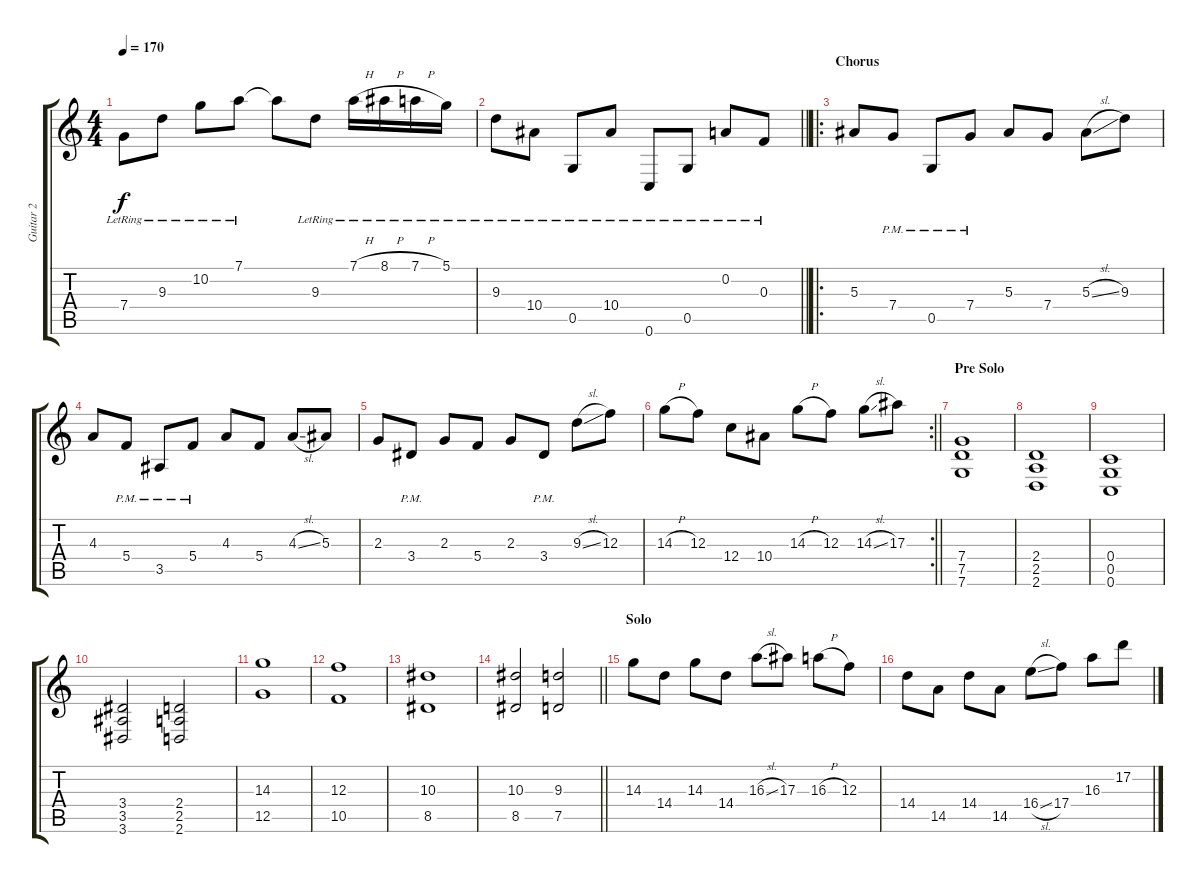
\track ("Guitar 2" "Guitar 2") {instrument distortionguitar}
\staff {score tabs}
\tuning (D4 A3 F3 C3 G2 C2) {hide}
\ts (4 4)
\tempo 170
\clef g2
\ks c
7.4{lr}.8{dy f instrument electricguitarclean} 9.3{lr}.8 10.2{lr}.8 7.1{lr}.8 7.1{t}.8 9.3{lr}.8 7.1{h lr}.16 8.1{h lr}.16 7.1{h lr}.16 5.1{lr}.16 |
\barLineRight lightlight
9.3{lr}.8{instrument distortionguitar} 10.4{lr}.8 0.5{lr}.8 10.4{lr}.8 0.6{lr}.8 0.5{lr}.8 0.2{lr}.8 0.3{lr}.8 |
\ro
\section ("" "Chorus")
5.3.8 7.4{pm}.8 0.5{pm}.8 7.4{pm}.8 5.3.8 7.4.8 5.3{sl}.8 9.3.8 |
4.3.8 5.4{pm}.8 3.5{pm}.8 5.4{pm}.8 4.3.8 5.4.8 4.3{sl}.8 5.3.8 |
2.3.8 3.4{pm}.8 2.3.8 5.4.8 2.3.8 3.4{pm}.8 9.3{sl}.8 12.3.8 |
\rc 2
\barLineRight lightlight
14.3{h}.8 12.3.8 12.4.8 10.4.8 14.3{h}.8 12.3.8 14.3{sl}.8 17.3.8 |
\section ("" "Pre Solo")
(7.4 7.5 7.6).1 |
(2.4 2.5 2.6).1 |
(0.4 0.5 0.6).1 |
(3.4 3.5 3.6).2 (2.4 2.5 2.6).2 |
(14.3 12.5).1 |
(12.3 10.5).1 |
(10.3 8.5).1 |
\barLineRight lightlight
(10.3 8.5).2 (9.3 7.5).2 |
\section ("" "Solo")
14.3.8 14.4.8 14.3.8 14.4.8 16.3{sl}.8 17.3.8 16.3{h}.8 12.3.8 |
14.4.8 14.5.8 14.4.8 14.5.8 16.4{sl}.8 17.4.8 16.3.8 17.2.8
